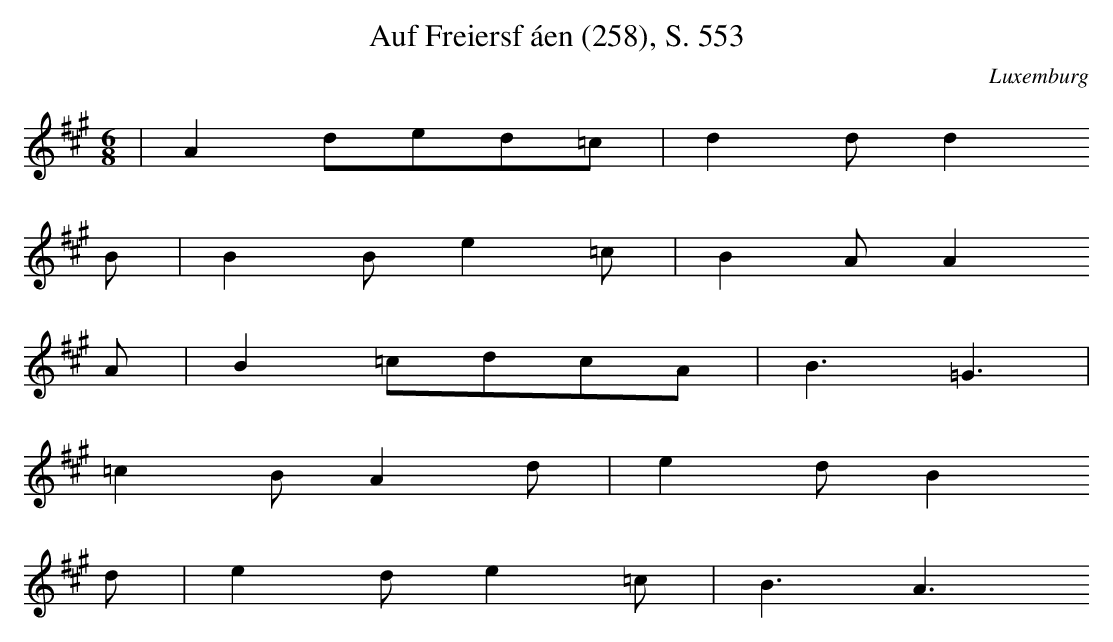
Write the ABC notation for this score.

X:1
T: Auf Freiersfáen (258), S. 553
O: Luxemburg
M: 6/8
L: 1/8
K: A
 | A2ded=c | d2dd2
B | B2Be2=c | B2AA2
A | B2=cdcA | B3=G3 |
=c2BA2d | e2dB2
d | e2de2=c | B3A3
